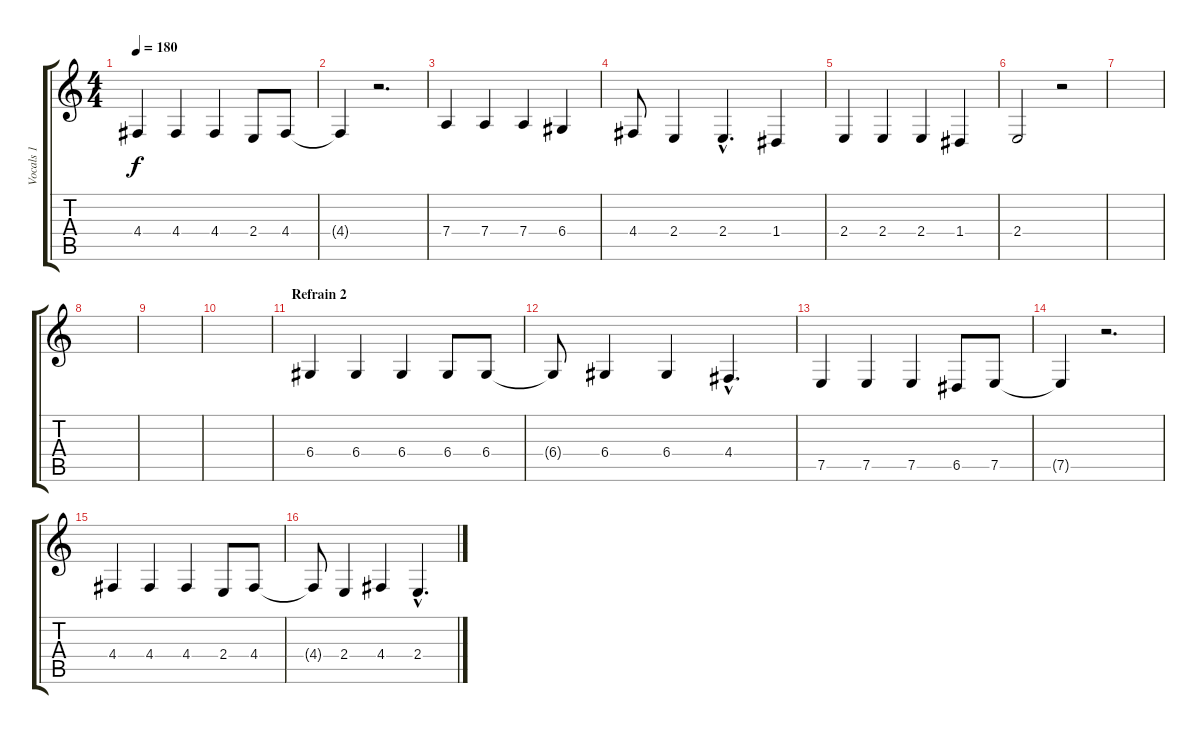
\track ("Vocals 1" "Vocals 1") {instrument lead6voice}
\staff {score tabs}
\tuning (E4 B3 G3 D3 A2 E2) {hide}
\ts (4 4)
\tempo 180
\clef g2
\ks c
4.4.4{dy f} 4.4.4 4.4.4 2.4.8 4.4.8 |
4.4{t}.4 r.2{d} |
7.4.4 7.4.4 7.4.4 6.4.4 |
4.4.8 2.4.4 2.4{hac}.4{d} 1.4.4 |
2.4.4 2.4.4 2.4.4 1.4.4 |
2.4.2 r.2 |
|
|
|
|
\section ("" "Refrain 2")
6.4.4 6.4.4 6.4.4 6.4.8 6.4.8 |
6.4{t}.8 6.4.4 6.4.4 4.4{hac}.4{d} |
7.5.4 7.5.4 7.5.4 6.5.8 7.5.8 |
7.5{t}.4 r.2{d} |
4.4.4 4.4.4 4.4.4 2.4.8 4.4.8 |
4.4{t}.8 2.4.4 4.4.4 2.4{hac}.4{d}
